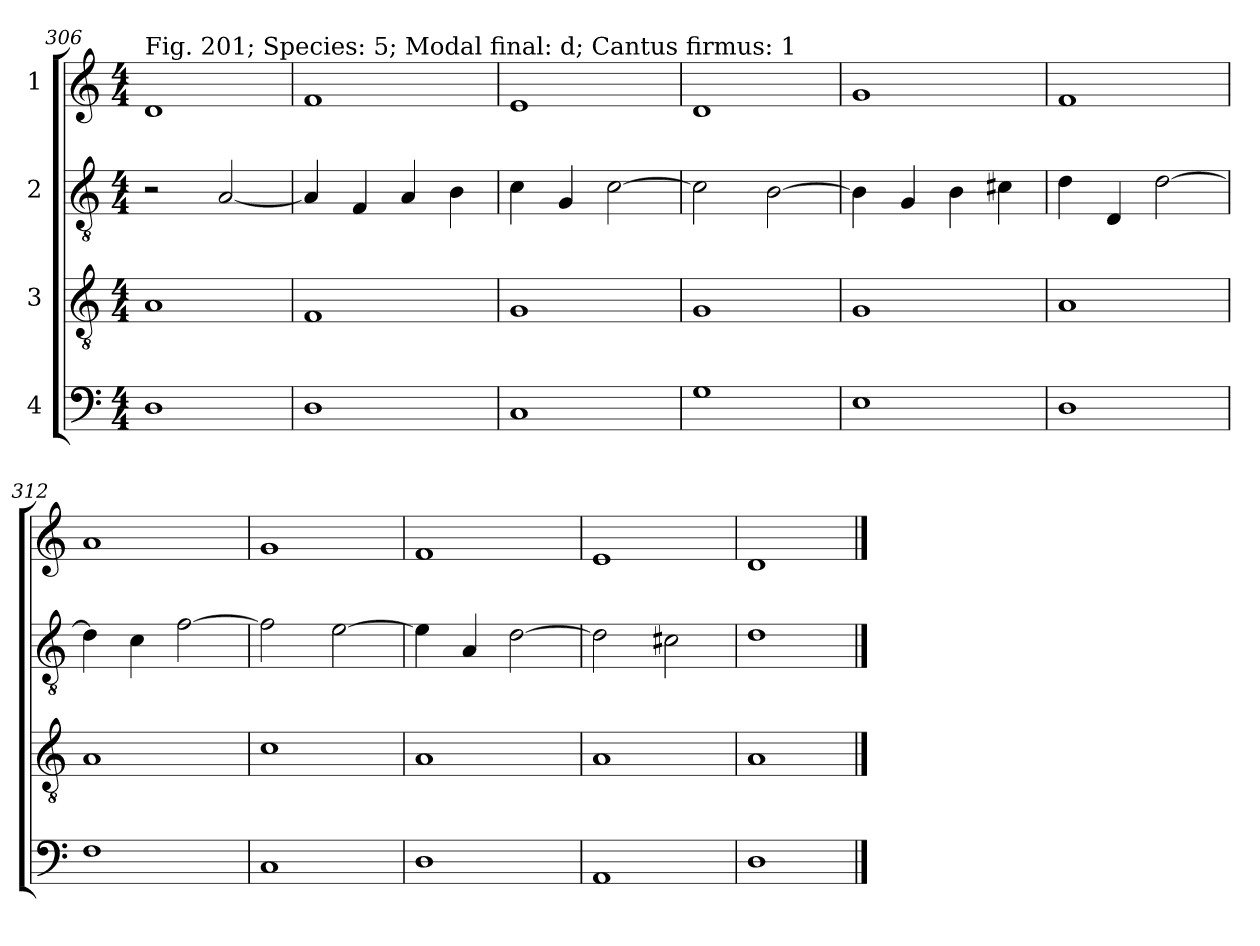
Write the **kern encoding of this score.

**kern	**kern	**kern	**kern
*part4	*part3	*part2	*part1
*staff4	*staff3	*staff2	*staff1
*I"4	*I"3	*I"2	*I"1
!!LO:LB:g=z
*clefF4	*clefGv2	*clefGv2	*clefG2
*k[]	*k[]	*k[]	*k[]
*M4/4	*M4/4	*M4/4	*M4/4
=306	=306	=306	=306
!	!	!	!LO:TX:a:t=Fig. 201; Species&colon; 5; Modal final&colon; d; Cantus firmus&colon; 1
1D	1A	2r	1d
.	.	[2A/	.
=307	=307	=307	=307
1D	1F	4A/]	1f
.	.	4F/	.
.	.	4A/	.
.	.	4B\	.
=308	=308	=308	=308
1C	1G	4c\	1e
.	.	4G/	.
.	.	[2c\	.
=309	=309	=309	=309
1G	1G	2c\]	1d
.	.	[2B\	.
=310	=310	=310	=310
1E	1G	4B\]	1g
.	.	4G/	.
.	.	4B\	.
.	.	4c#X\	.
=311	=311	=311	=311
1D	1A	4d\	1f
.	.	4D/	.
.	.	[2d\	.
=312	=312	=312	=312
1F	1A	4d\]	1a
.	.	4c\	.
.	.	[2f\	.
=313	=313	=313	=313
1C	1c	2f\]	1g
.	.	[2e\	.
=314	=314	=314	=314
1D	1A	4e\]	1f
.	.	4A/	.
.	.	[2d\	.
=315	=315	=315	=315
1AA	1A	2d\]	1e
.	.	2c#X\	.
=316	=316	=316	=316
1D	1A	1d	1d
==	==	==	==
*-	*-	*-	*-
